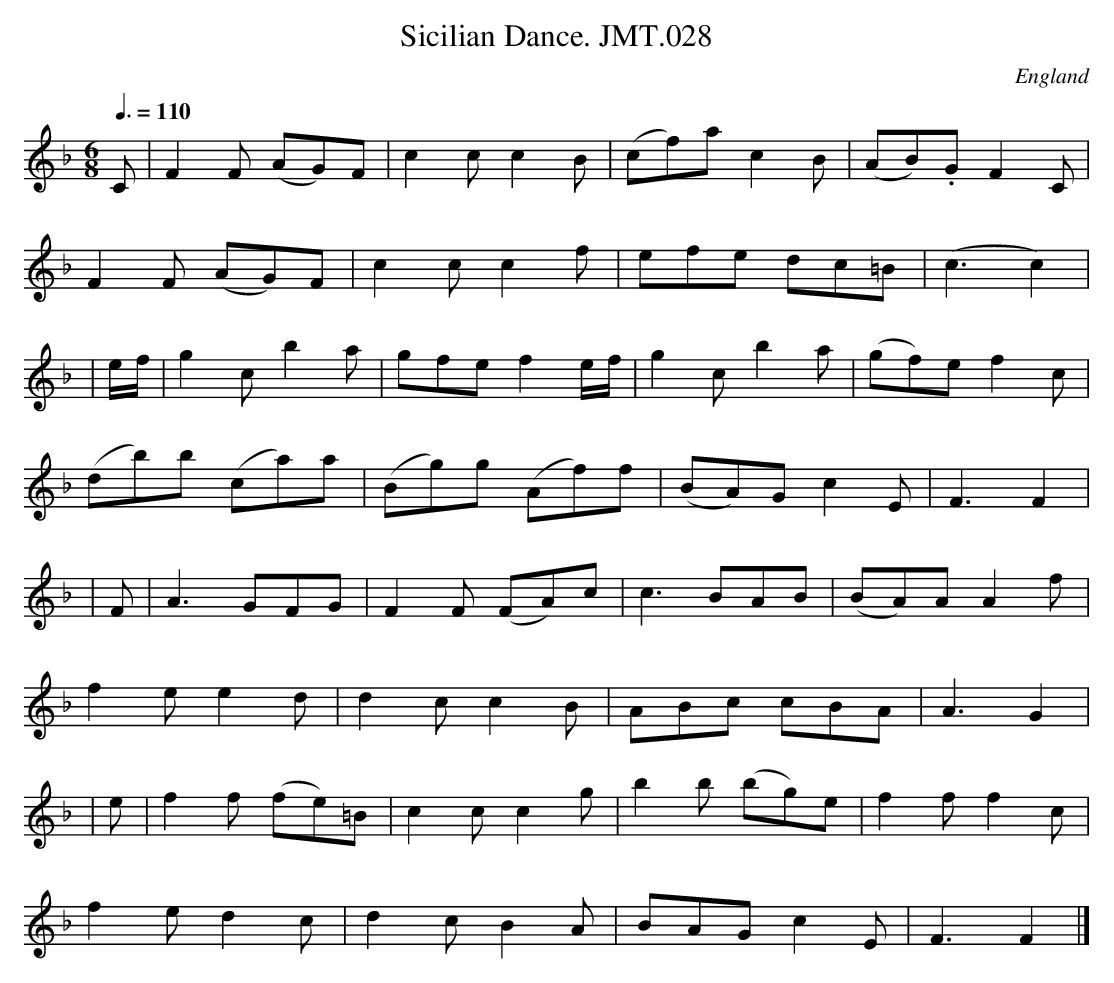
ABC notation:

X:1
T:Sicilian Dance. JMT.028
L:1/8
M:6/8
O:England
Q:3/8=110
K:F
C|F2F (AG)F|c2cc2B|(cf)ac2B|(AB).GF2C|!
F2F (AG)F|c2cc2f|efe dc=B|(c3c2)|!
|e/f/|g2cb2a|gfef2e/f/|g2cb2a|(gf)ef2c|!
(db)b (ca)a|(Bg)g (Af)f|(BA)Gc2E|F3F2|!
|F|A3GFG|F2F (FA)c|c3BAB|(BA)AA2f|!
f2ee2d|d2cc2B|ABc cBA|A3G2|!
|e|f2f (fe)=B|c2cc2g|b2b (bg)e|f2ff2c|!
f2ed2c|d2cB2A|BAGc2E|F3F2|]
